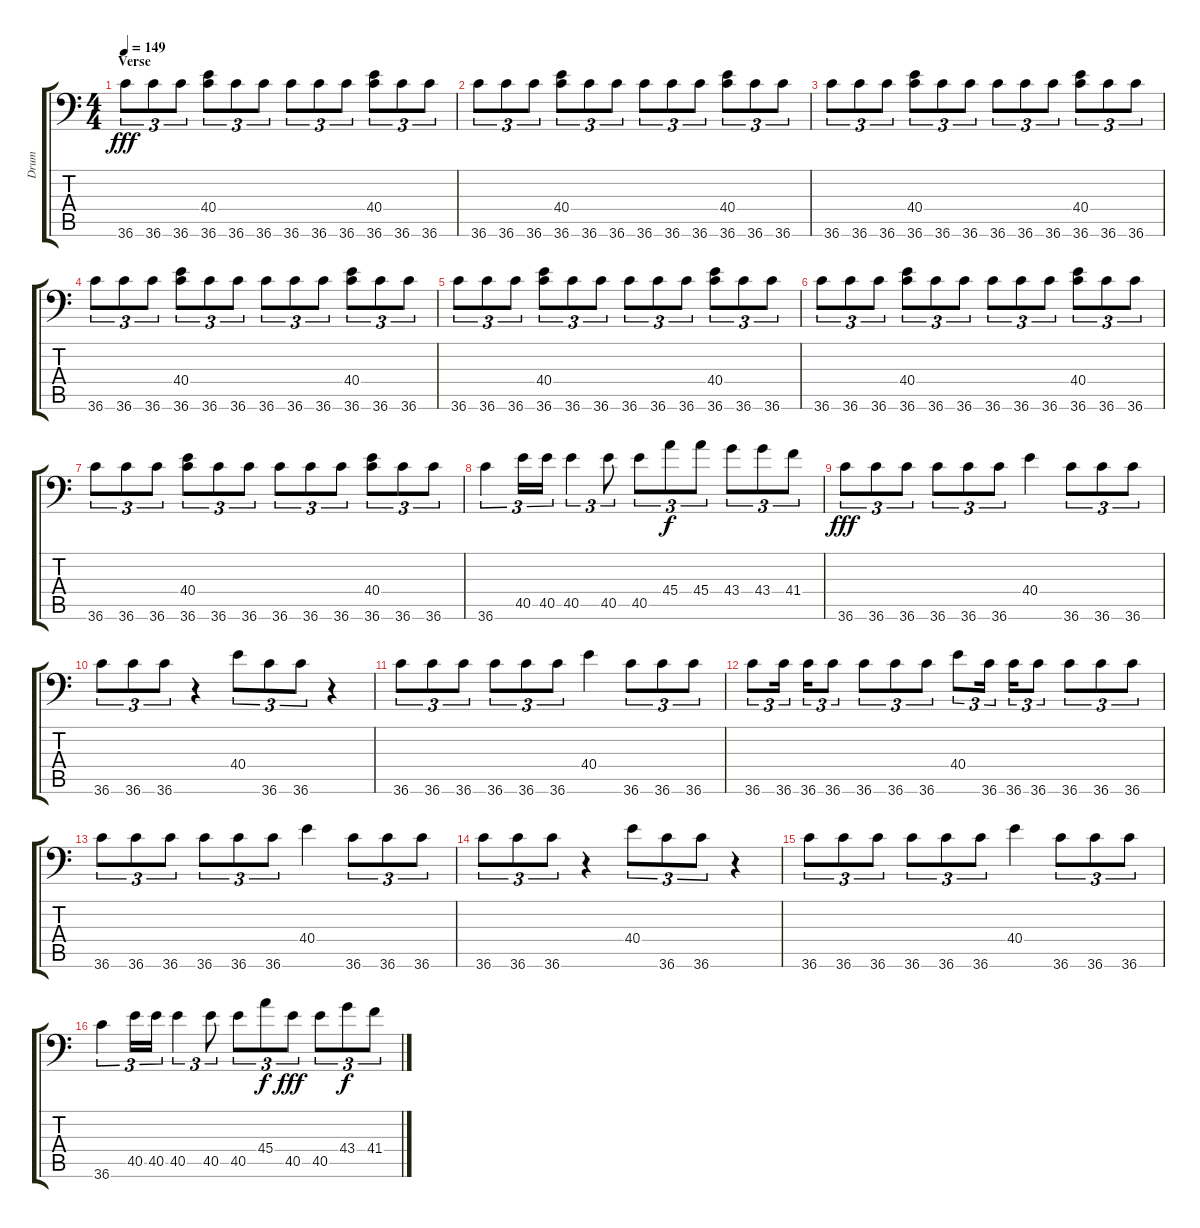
\track ("Drum" "Drum") {instrument acousticgrandpiano}
\staff {score tabs}
\tuning (C-1 C-1 C-1 C-1 C-1 C-1) {hide}
\ts (4 4)
\section ("" "Verse")
\tempo 149
\clef f4
\ks c
36.6.8{tu (3 2) dy fff} 36.6.8{tu (3 2)} 36.6.8{tu (3 2)} (40.4 36.6).8{tu (3 2)} 36.6.8{tu (3 2)} 36.6.8{tu (3 2)} 36.6.8{tu (3 2)} 36.6.8{tu (3 2)} 36.6.8{tu (3 2)} (40.4 36.6).8{tu (3 2)} 36.6.8{tu (3 2)} 36.6.8{tu (3 2)} |
36.6.8{tu (3 2)} 36.6.8{tu (3 2)} 36.6.8{tu (3 2)} (40.4 36.6).8{tu (3 2)} 36.6.8{tu (3 2)} 36.6.8{tu (3 2)} 36.6.8{tu (3 2)} 36.6.8{tu (3 2)} 36.6.8{tu (3 2)} (40.4 36.6).8{tu (3 2)} 36.6.8{tu (3 2)} 36.6.8{tu (3 2)} |
36.6.8{tu (3 2)} 36.6.8{tu (3 2)} 36.6.8{tu (3 2)} (40.4 36.6).8{tu (3 2)} 36.6.8{tu (3 2)} 36.6.8{tu (3 2)} 36.6.8{tu (3 2)} 36.6.8{tu (3 2)} 36.6.8{tu (3 2)} (40.4 36.6).8{tu (3 2)} 36.6.8{tu (3 2)} 36.6.8{tu (3 2)} |
36.6.8{tu (3 2)} 36.6.8{tu (3 2)} 36.6.8{tu (3 2)} (40.4 36.6).8{tu (3 2)} 36.6.8{tu (3 2)} 36.6.8{tu (3 2)} 36.6.8{tu (3 2)} 36.6.8{tu (3 2)} 36.6.8{tu (3 2)} (40.4 36.6).8{tu (3 2)} 36.6.8{tu (3 2)} 36.6.8{tu (3 2)} |
36.6.8{tu (3 2)} 36.6.8{tu (3 2)} 36.6.8{tu (3 2)} (40.4 36.6).8{tu (3 2)} 36.6.8{tu (3 2)} 36.6.8{tu (3 2)} 36.6.8{tu (3 2)} 36.6.8{tu (3 2)} 36.6.8{tu (3 2)} (40.4 36.6).8{tu (3 2)} 36.6.8{tu (3 2)} 36.6.8{tu (3 2)} |
36.6.8{tu (3 2)} 36.6.8{tu (3 2)} 36.6.8{tu (3 2)} (40.4 36.6).8{tu (3 2)} 36.6.8{tu (3 2)} 36.6.8{tu (3 2)} 36.6.8{tu (3 2)} 36.6.8{tu (3 2)} 36.6.8{tu (3 2)} (40.4 36.6).8{tu (3 2)} 36.6.8{tu (3 2)} 36.6.8{tu (3 2)} |
36.6.8{tu (3 2)} 36.6.8{tu (3 2)} 36.6.8{tu (3 2)} (40.4 36.6).8{tu (3 2)} 36.6.8{tu (3 2)} 36.6.8{tu (3 2)} 36.6.8{tu (3 2)} 36.6.8{tu (3 2)} 36.6.8{tu (3 2)} (40.4 36.6).8{tu (3 2)} 36.6.8{tu (3 2)} 36.6.8{tu (3 2)} |
36.6.4{tu (3 2)} 40.5.16{tu (3 2)} 40.5.16{tu (3 2)} 40.5.4{tu (3 2)} 40.5.8{tu (3 2)} 40.5.8{tu (3 2)} 45.4.8{tu (3 2) dy f} 45.4.8{tu (3 2)} 43.4.8{tu (3 2)} 43.4.8{tu (3 2)} 41.4.8{tu (3 2)} |
36.6.8{tu (3 2) dy fff} 36.6.8{tu (3 2)} 36.6.8{tu (3 2)} 36.6.8{tu (3 2)} 36.6.8{tu (3 2)} 36.6.8{tu (3 2)} 40.4.4 36.6.8{tu (3 2)} 36.6.8{tu (3 2)} 36.6.8{tu (3 2)} |
36.6.8{tu (3 2)} 36.6.8{tu (3 2)} 36.6.8{tu (3 2)} r.4 40.4.8{tu (3 2)} 36.6.8{tu (3 2)} 36.6.8{tu (3 2)} r.4 |
36.6.8{tu (3 2)} 36.6.8{tu (3 2)} 36.6.8{tu (3 2)} 36.6.8{tu (3 2)} 36.6.8{tu (3 2)} 36.6.8{tu (3 2)} 40.4.4 36.6.8{tu (3 2)} 36.6.8{tu (3 2)} 36.6.8{tu (3 2)} |
36.6.8{tu (3 2)} 36.6.16{tu (3 2)} 36.6.16{tu (3 2)} 36.6.8{tu (3 2)} 36.6.8{tu (3 2)} 36.6.8{tu (3 2)} 36.6.8{tu (3 2)} 40.4.8{tu (3 2)} 36.6.16{tu (3 2)} 36.6.16{tu (3 2)} 36.6.8{tu (3 2)} 36.6.8{tu (3 2)} 36.6.8{tu (3 2)} 36.6.8{tu (3 2)} |
36.6.8{tu (3 2)} 36.6.8{tu (3 2)} 36.6.8{tu (3 2)} 36.6.8{tu (3 2)} 36.6.8{tu (3 2)} 36.6.8{tu (3 2)} 40.4.4 36.6.8{tu (3 2)} 36.6.8{tu (3 2)} 36.6.8{tu (3 2)} |
36.6.8{tu (3 2)} 36.6.8{tu (3 2)} 36.6.8{tu (3 2)} r.4 40.4.8{tu (3 2)} 36.6.8{tu (3 2)} 36.6.8{tu (3 2)} r.4 |
36.6.8{tu (3 2)} 36.6.8{tu (3 2)} 36.6.8{tu (3 2)} 36.6.8{tu (3 2)} 36.6.8{tu (3 2)} 36.6.8{tu (3 2)} 40.4.4 36.6.8{tu (3 2)} 36.6.8{tu (3 2)} 36.6.8{tu (3 2)} |
36.6.4{tu (3 2)} 40.5.16{tu (3 2)} 40.5.16{tu (3 2)} 40.5.4{tu (3 2)} 40.5.8{tu (3 2)} 40.5.8{tu (3 2)} 45.4.8{tu (3 2) dy f} 40.5.8{tu (3 2) dy fff} 40.5.8{tu (3 2)} 43.4.8{tu (3 2) dy f} 41.4.8{tu (3 2)}
